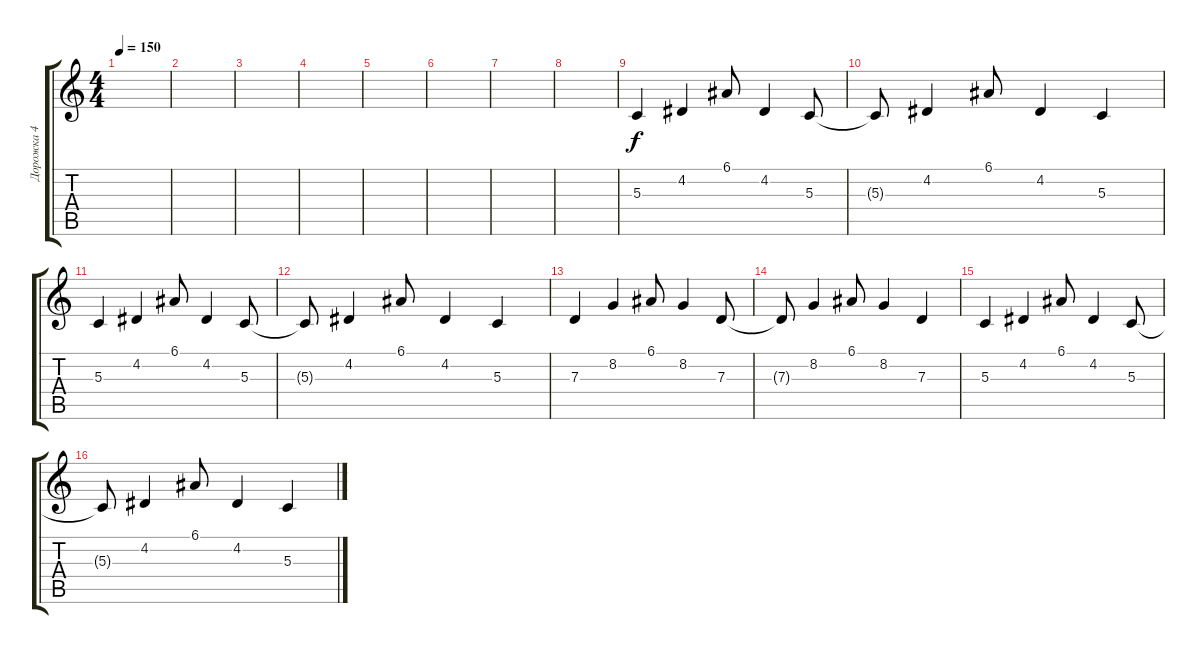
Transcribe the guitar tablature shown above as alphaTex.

\track ("Дорожка 4" "Дорожка 4") {instrument lead1square}
\staff {score tabs}
\tuning (E4 B3 G3 D3 A2 E2) {hide}
\ts (4 4)
\tempo 150
\clef g2
\ks c
|
|
|
|
|
|
|
|
5.3.4 4.2.4 6.1.8 4.2.4 5.3.8 |
5.3{t}.8 4.2.4 6.1.8 4.2.4 5.3.4 |
5.3.4 4.2.4 6.1.8 4.2.4 5.3.8 |
5.3{t}.8 4.2.4 6.1.8 4.2.4 5.3.4 |
7.3.4 8.2.4 6.1.8 8.2.4 7.3.8 |
7.3{t}.8 8.2.4 6.1.8 8.2.4 7.3.4 |
5.3.4 4.2.4 6.1.8 4.2.4 5.3.8 |
5.3{t}.8 4.2.4 6.1.8 4.2.4 5.3.4
